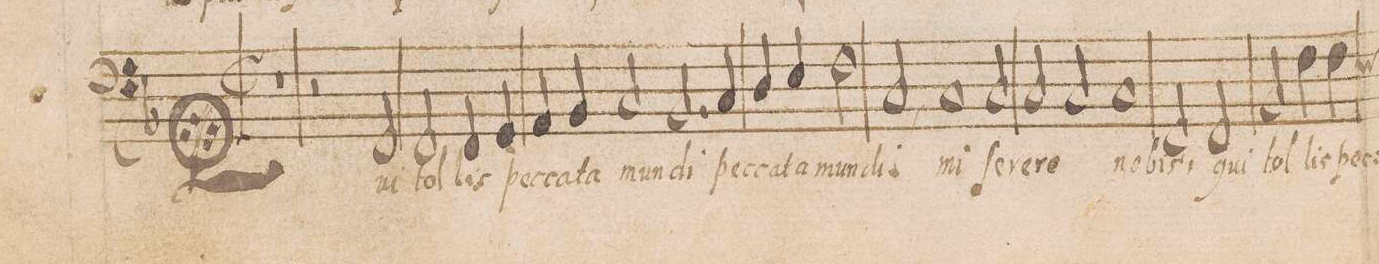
**kern	**text
*I"BASVS	*
*clefF4	*
*k[b-]	*
*met(C|)	*
*M2/1	*
1r	.
2r	.
2FF/	Qui
=55	=55
2FF/	tol-
4FF/	-lis
4GG/	pec-
4AA/	-ca-
4BB-/	-ta
2C/	mun-
=56	=56
2.BB-/	-di
4C/	pec-
4D/	-ca-
4E/	-ta
2F\	mun-
=57	=57
2C,/	-di
1C	mi-
2C/	-ſe-
=58	=58
2C/	-re-
2C/	-re
1C	no-
=59	=59
2FF/	-bis
2FF/	qui
2BB-/	tol-
4F\	-lis
*custos:E	*
4F\	pec-
=60	=60
*-	*-
